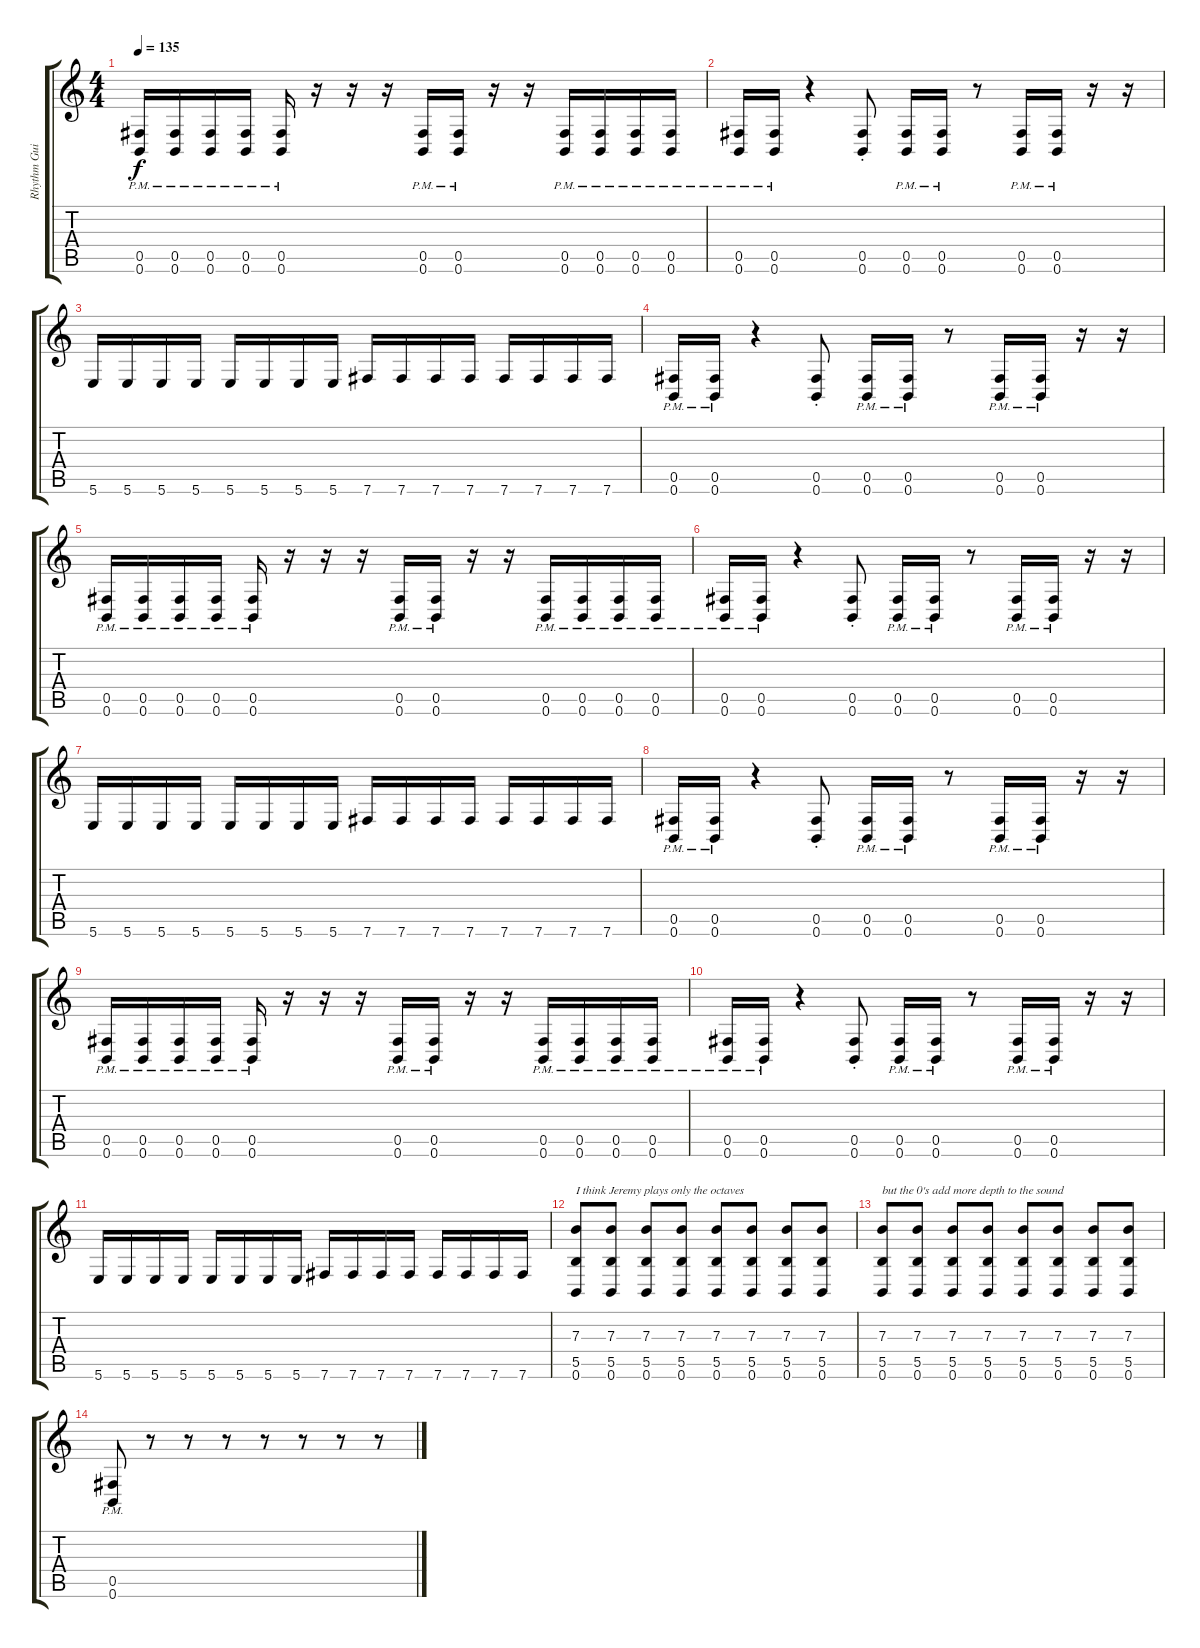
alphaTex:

\track ("Rhythm Guitar (Jeremy)" "Rhythm Gui") {instrument distortionguitar}
\staff {score tabs}
\tuning (Db4 Ab3 E3 B2 Gb2 B1) {hide}
\ts (4 4)
\tempo 135
\clef g2
\ks c
(0.5{pm} 0.6{pm}).16{dy f} (0.5{pm} 0.6{pm}).16 (0.5{pm} 0.6{pm}).16 (0.5{pm} 0.6{pm}).16 (0.5{pm} 0.6{pm}).16 r.16 r.16 r.16 (0.5{pm} 0.6{pm}).16 (0.5{pm} 0.6{pm}).16 r.16 r.16 (0.5{pm} 0.6{pm}).16 (0.5{pm} 0.6{pm}).16 (0.5{pm} 0.6{pm}).16 (0.5{pm} 0.6{pm}).16 |
(0.5{pm} 0.6{pm}).16 (0.5{pm} 0.6{pm}).16 r.4 (0.5{st} 0.6{st}).8 (0.5{pm} 0.6{pm}).16 (0.5{pm} 0.6{pm}).16 r.8 (0.5{pm} 0.6{pm}).16 (0.5{pm} 0.6{pm}).16 r.16 r.16 |
5.6.16 5.6.16 5.6.16 5.6.16 5.6.16 5.6.16 5.6.16 5.6.16 7.6.16 7.6.16 7.6.16 7.6.16 7.6.16 7.6.16 7.6.16 7.6.16 |
(0.5{pm} 0.6{pm}).16 (0.5{pm} 0.6{pm}).16 r.4 (0.5{st} 0.6{st}).8 (0.5{pm} 0.6{pm}).16 (0.5{pm} 0.6{pm}).16 r.8 (0.5{pm} 0.6{pm}).16 (0.5{pm} 0.6{pm}).16 r.16 r.16 |
(0.5{pm} 0.6{pm}).16 (0.5{pm} 0.6{pm}).16 (0.5{pm} 0.6{pm}).16 (0.5{pm} 0.6{pm}).16 (0.5{pm} 0.6{pm}).16 r.16 r.16 r.16 (0.5{pm} 0.6{pm}).16 (0.5{pm} 0.6{pm}).16 r.16 r.16 (0.5{pm} 0.6{pm}).16 (0.5{pm} 0.6{pm}).16 (0.5{pm} 0.6{pm}).16 (0.5{pm} 0.6{pm}).16 |
(0.5{pm} 0.6{pm}).16 (0.5{pm} 0.6{pm}).16 r.4 (0.5{st} 0.6{st}).8 (0.5{pm} 0.6{pm}).16 (0.5{pm} 0.6{pm}).16 r.8 (0.5{pm} 0.6{pm}).16 (0.5{pm} 0.6{pm}).16 r.16 r.16 |
5.6.16 5.6.16 5.6.16 5.6.16 5.6.16 5.6.16 5.6.16 5.6.16 7.6.16 7.6.16 7.6.16 7.6.16 7.6.16 7.6.16 7.6.16 7.6.16 |
(0.5{pm} 0.6{pm}).16 (0.5{pm} 0.6{pm}).16 r.4 (0.5{st} 0.6{st}).8 (0.5{pm} 0.6{pm}).16 (0.5{pm} 0.6{pm}).16 r.8 (0.5{pm} 0.6{pm}).16 (0.5{pm} 0.6{pm}).16 r.16 r.16 |
(0.5{pm} 0.6{pm}).16 (0.5{pm} 0.6{pm}).16 (0.5{pm} 0.6{pm}).16 (0.5{pm} 0.6{pm}).16 (0.5{pm} 0.6{pm}).16 r.16 r.16 r.16 (0.5{pm} 0.6{pm}).16 (0.5{pm} 0.6{pm}).16 r.16 r.16 (0.5{pm} 0.6{pm}).16 (0.5{pm} 0.6{pm}).16 (0.5{pm} 0.6{pm}).16 (0.5{pm} 0.6{pm}).16 |
(0.5{pm} 0.6{pm}).16 (0.5{pm} 0.6{pm}).16 r.4 (0.5{st} 0.6{st}).8 (0.5{pm} 0.6{pm}).16 (0.5{pm} 0.6{pm}).16 r.8 (0.5{pm} 0.6{pm}).16 (0.5{pm} 0.6{pm}).16 r.16 r.16 |
5.6.16 5.6.16 5.6.16 5.6.16 5.6.16 5.6.16 5.6.16 5.6.16 7.6.16 7.6.16 7.6.16 7.6.16 7.6.16 7.6.16 7.6.16 7.6.16 |
(7.3 5.5 0.6).8{txt "I think Jeremy plays only the octaves"} (7.3 5.5 0.6).8 (7.3 5.5 0.6).8 (7.3 5.5 0.6).8 (7.3 5.5 0.6).8 (7.3 5.5 0.6).8 (7.3 5.5 0.6).8 (7.3 5.5 0.6).8 |
(7.3 5.5 0.6).8{txt "but the 0's add more depth to the sound"} (7.3 5.5 0.6).8 (7.3 5.5 0.6).8 (7.3 5.5 0.6).8 (7.3 5.5 0.6).8 (7.3 5.5 0.6).8 (7.3 5.5 0.6).8 (7.3 5.5 0.6).8 |
(0.5{pm} 0.6{pm}).8 r.8 r.8 r.8 r.8 r.8 r.8 r.8
